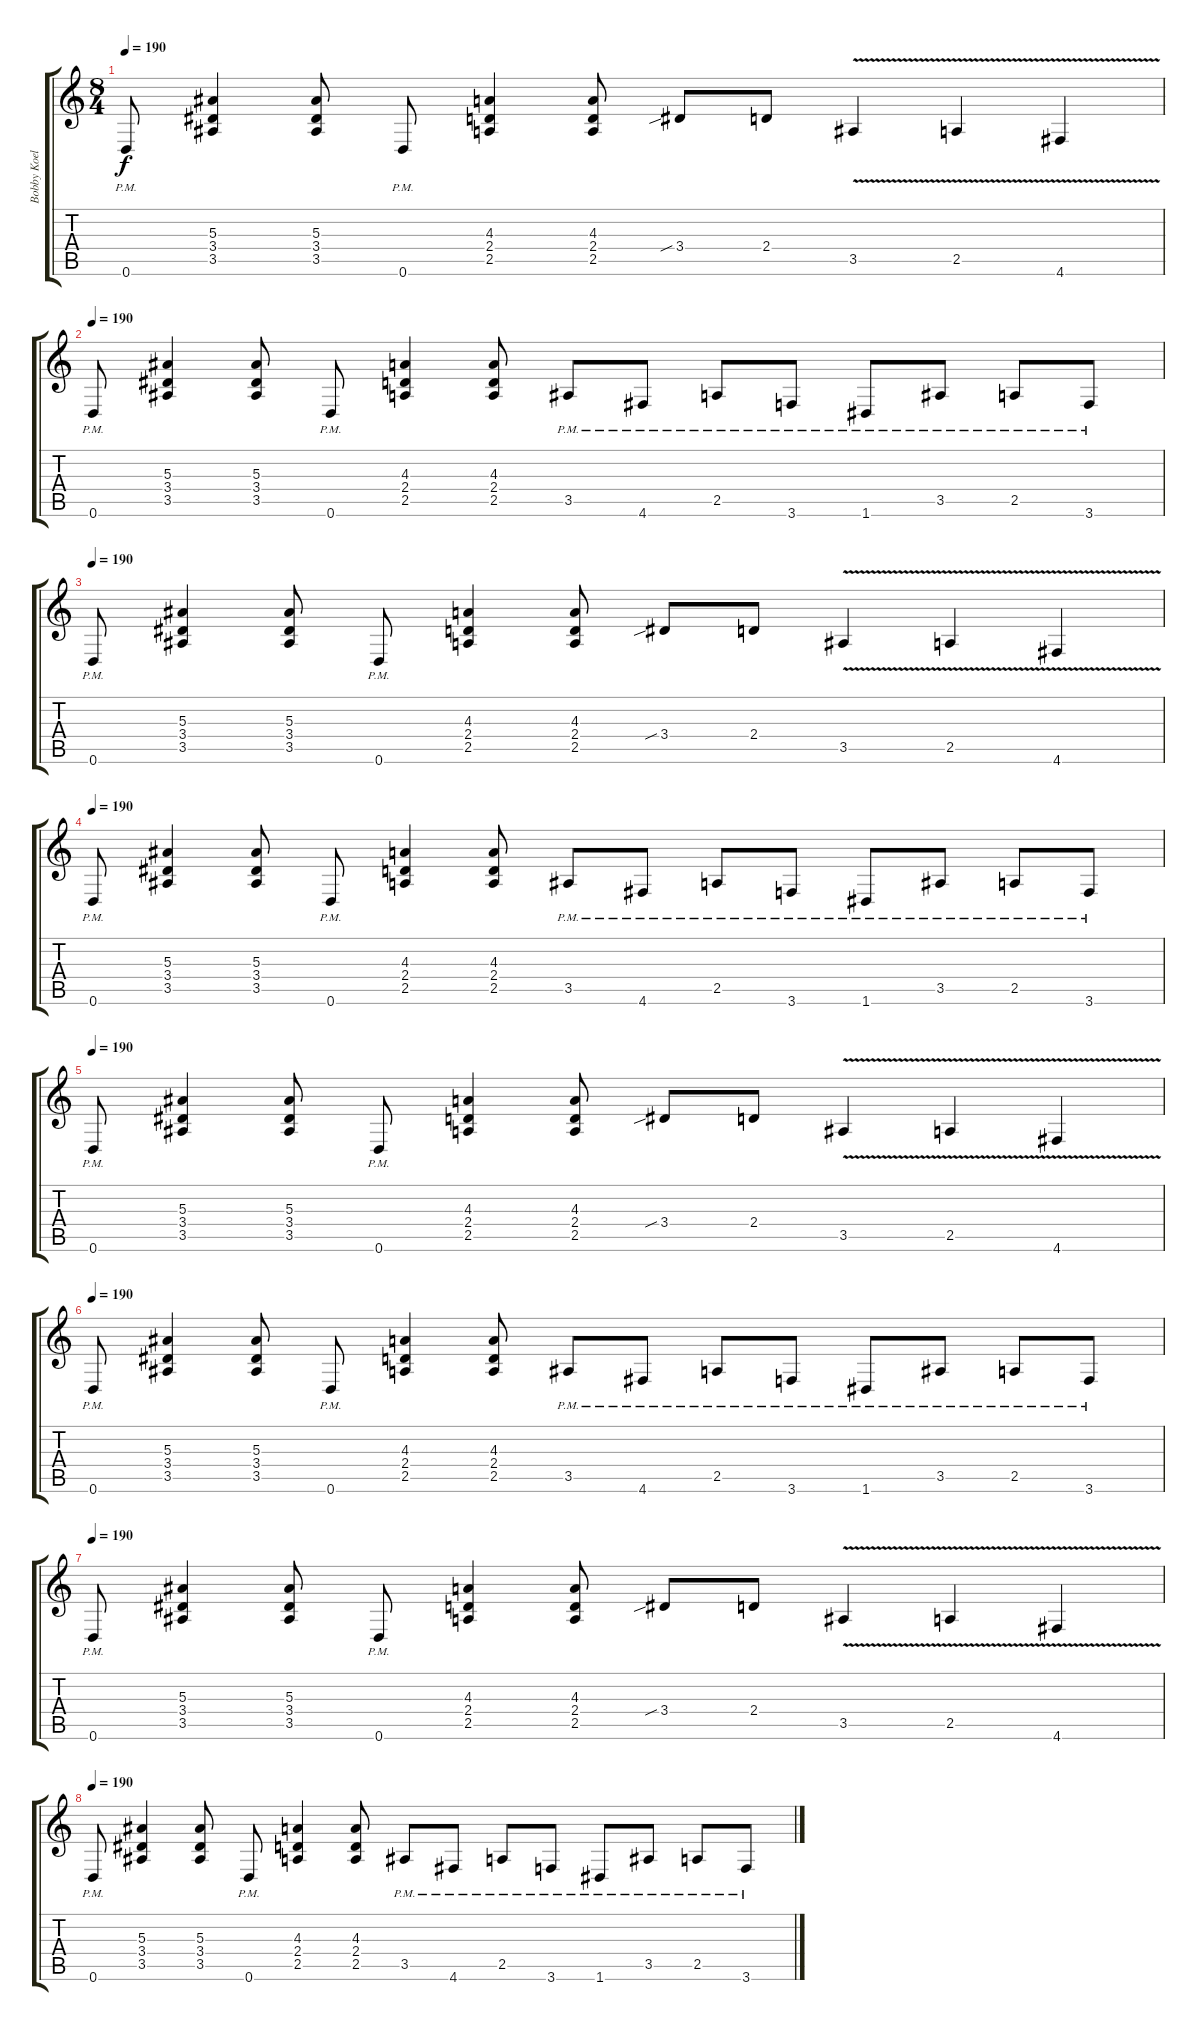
\track ("Bobby Koelble" "Bobby Koel") {instrument overdrivenguitar}
\staff {score tabs}
\tuning (D4 A3 F3 C3 G2 D2) {hide}
\ts (8 4)
\tempo 190
\clef g2
\ks c
0.6{pm}.8{dy f} (5.3 3.4 3.5).4 (5.3 3.4 3.5).8 0.6{pm}.8 (4.3 2.4 2.5).4 (4.3 2.4 2.5).8 3.4{sib}.8 2.4.8 3.5{v}.4 2.5{v}.4 4.6{v}.4 |
\tempo 190
0.6{pm}.8 (5.3 3.4 3.5).4 (5.3 3.4 3.5).8 0.6{pm}.8 (4.3 2.4 2.5).4 (4.3 2.4 2.5).8 3.5{pm}.8 4.6{pm}.8 2.5{pm}.8 3.6{pm}.8 1.6{pm}.8 3.5{pm}.8 2.5{pm}.8 3.6{pm}.8 |
\tempo 190
0.6{pm}.8 (5.3 3.4 3.5).4 (5.3 3.4 3.5).8 0.6{pm}.8 (4.3 2.4 2.5).4 (4.3 2.4 2.5).8 3.4{sib}.8 2.4.8 3.5{v}.4 2.5{v}.4 4.6{v}.4 |
\tempo 190
0.6{pm}.8 (5.3 3.4 3.5).4 (5.3 3.4 3.5).8 0.6{pm}.8 (4.3 2.4 2.5).4 (4.3 2.4 2.5).8 3.5{pm}.8 4.6{pm}.8 2.5{pm}.8 3.6{pm}.8 1.6{pm}.8 3.5{pm}.8 2.5{pm}.8 3.6{pm}.8 |
\tempo 190
0.6{pm}.8 (5.3 3.4 3.5).4 (5.3 3.4 3.5).8 0.6{pm}.8 (4.3 2.4 2.5).4 (4.3 2.4 2.5).8 3.4{sib}.8 2.4.8 3.5{v}.4 2.5{v}.4 4.6{v}.4 |
\tempo 190
0.6{pm}.8 (5.3 3.4 3.5).4 (5.3 3.4 3.5).8 0.6{pm}.8 (4.3 2.4 2.5).4 (4.3 2.4 2.5).8 3.5{pm}.8 4.6{pm}.8 2.5{pm}.8 3.6{pm}.8 1.6{pm}.8 3.5{pm}.8 2.5{pm}.8 3.6{pm}.8 |
\tempo 190
0.6{pm}.8 (5.3 3.4 3.5).4 (5.3 3.4 3.5).8 0.6{pm}.8 (4.3 2.4 2.5).4 (4.3 2.4 2.5).8 3.4{sib}.8 2.4.8 3.5{v}.4 2.5{v}.4 4.6{v}.4 |
\tempo 190
0.6{pm}.8 (5.3 3.4 3.5).4 (5.3 3.4 3.5).8 0.6{pm}.8 (4.3 2.4 2.5).4 (4.3 2.4 2.5).8 3.5{pm}.8 4.6{pm}.8 2.5{pm}.8 3.6{pm}.8 1.6{pm}.8 3.5{pm}.8 2.5{pm}.8 3.6{pm}.8
